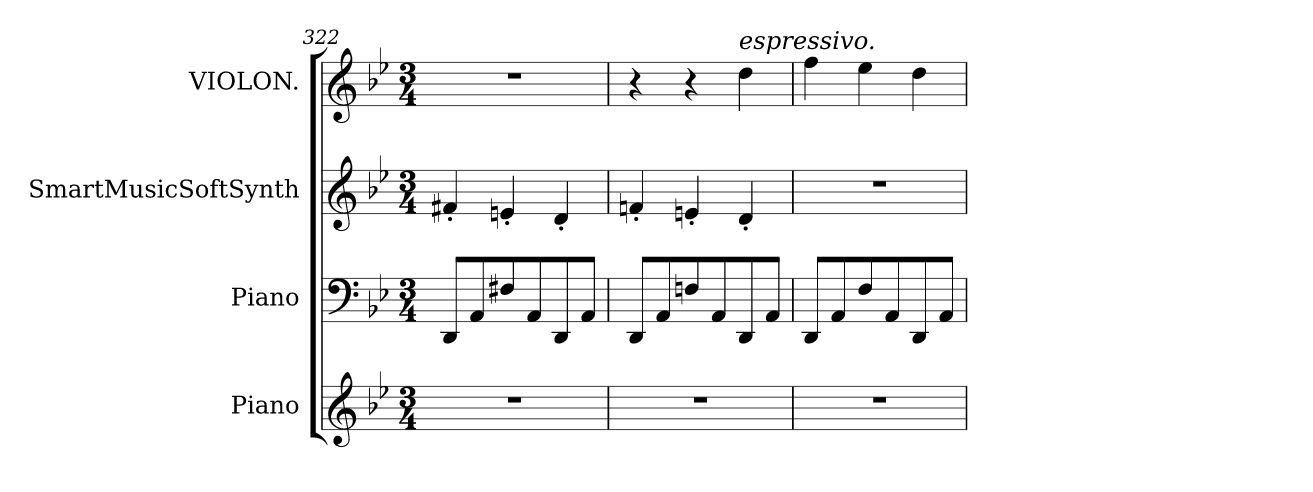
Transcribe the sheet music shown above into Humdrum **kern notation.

**kern	**kern	**kern	**kern
*part4	*part3	*part2	*part1
*staff4	*staff3	*staff2	*staff1
*I"Piano	*I"Piano	*I"SmartMusicSoftSynth	*I"VIOLON.
*I'P.	*	*	*
!!LO:LB:g=z
*clefG2	*clefF4	*clefG2	*clefG2
*k[b-e-]	*k[b-e-]	*k[b-e-]	*k[b-e-]
*M3/4	*M3/4	*M3/4	*M3/4
=322	=322	=322	=322
2.r	8DD/L	4f#X'/	2.r
.	8AA/	.	.
.	8F#X/	4en'/	.
.	8AA/	.	.
.	8DD/	4d'/	.
.	8AA/J	.	.
=323	=323	=323	=323
2.r	8DD/L	4fn'/	4r
.	8AA/	.	.
.	8Fn/	4en'/	4r
.	8AA/	.	.
!	!	!	!LO:TX:i:t=espressivo.
.	8DD/	4d'/	4dd\
.	8AA/J	.	.
=324	=324	=324	=324
2.r	8DD/L	2.r	4ff\
.	8AA/	.	.
.	8F/	.	4ee-\
.	8AA/	.	.
.	8DD/	.	4dd\
.	8AA/J	.	.
=	=	=	=
*-	*-	*-	*-
